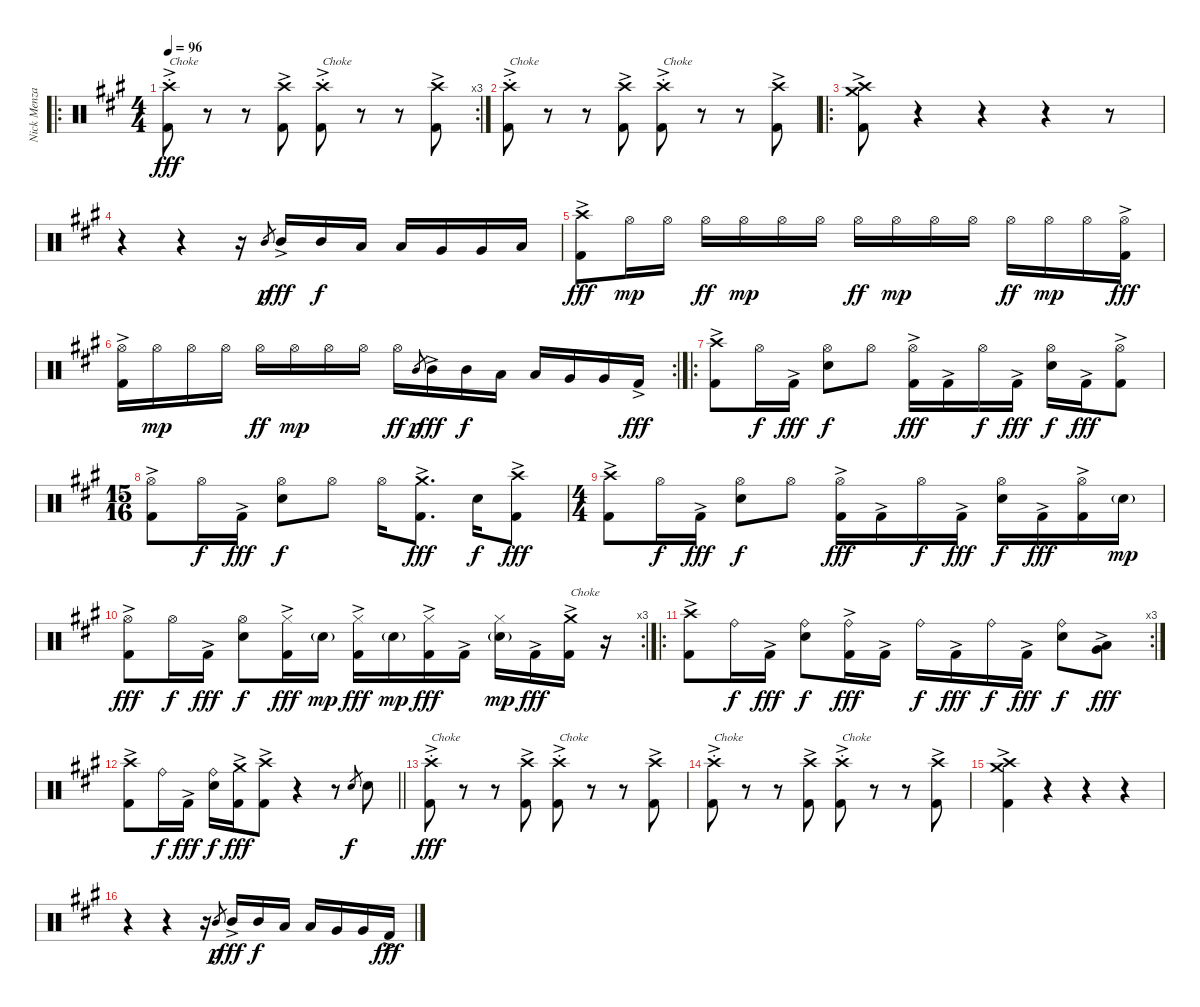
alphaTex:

\track ("Nick Menza" "Nick Menza") {instrument percussion}
\staff {score}
\articulation defaults
\ro
\rc 3
\ts (4 4)
\tempo 96
\clef neutral
\ks f#minor
("Crash high (hit)"{st} "Kick (hit) 2"{ac}).8{txt "Choke " dy fff} r.8 r.8 ("Crash high (hit)" "Kick (hit) 2"{ac}).8 ("Crash high (hit)"{st} "Kick (hit) 2"{ac}).8{txt "Choke"} r.8 r.8 ("Crash high (hit)" "Kick (hit) 2"{ac}).8 |
("Crash high (hit)"{st} "Kick (hit) 2"{ac}).8{txt "Choke"} r.8 r.8 ("Crash high (hit)" "Kick (hit) 2"{ac}).8 ("Crash high (hit)"{st} "Kick (hit) 2"{ac}).8{txt "Choke"} r.8 r.8 ("Crash high (hit)" "Kick (hit) 2"{ac}).8 |
\ro
("Crash high (hit)" "Crash medium (hit)" "Kick (hit) 2"{ac}).8 r.4 r.4 r.4 r.8 |
r.4 r.4 r.16 "Mid Tom (hit)".8{gr dy p} "Mid Tom (hit)"{ac}.16{dy fff} "Mid Tom (hit)".16{dy f} "Low Tom (hit)".16 "Low Tom (hit)".16 "Very Low Tom (hit)".16 "Very Low Tom (hit)".16 "Low Floor Tom (hit)".16 |
("Crash high (hit)" "Kick (hit) 2"{ac}).8{dy fff} "Hi-Hat (open)".16{dy mp} "Hi-Hat (open)".16 "Hi-Hat (open)".16{dy ff} "Hi-Hat (open)".16{dy mp} "Hi-Hat (open)".16 "Hi-Hat (open)".16 "Hi-Hat (open)".16{dy ff} "Hi-Hat (open)".16{dy mp} "Hi-Hat (open)".16 "Hi-Hat (open)".16 "Hi-Hat (open)".16{dy ff} "Hi-Hat (open)".16{dy mp} "Hi-Hat (open)".16 ("Hi-Hat (open)" "Kick (hit) 2"{ac}).16{dy fff} |
\rc 2
("Hi-Hat (open)" "Kick (hit) 2"{ac}).16 "Hi-Hat (open)".16{dy mp} "Hi-Hat (open)".16 "Hi-Hat (open)".16 "Hi-Hat (open)".16{dy ff} "Hi-Hat (open)".16{dy mp} "Hi-Hat (open)".16 "Hi-Hat (open)".16 "Hi-Hat (open)".16{dy ff} "Mid Tom (hit)".8{gr dy p} "Mid Tom (hit)"{ac}.16{dy fff} "Mid Tom (hit)".16{dy f} "Low Tom (hit)".16 "Low Tom (hit)".16 "Very Low Tom (hit)".16 "Very Low Tom (hit)".16 "Kick (hit) 2"{ac}.16{dy fff} |
\ro
("Crash high (hit)" "Kick (hit) 2"{ac}).8 "Hi-Hat (open)".16{dy f} "Kick (hit) 2"{ac}.16{dy fff} ("Hi-Hat (open)" "Snare (hit) 2").8{dy f} "Hi-Hat (open)".8 ("Hi-Hat (open)" "Kick (hit) 2"{ac}).16{dy fff} "Kick (hit) 2"{ac}.16 "Hi-Hat (open)".16{dy f} "Kick (hit) 2"{ac}.16{dy fff} ("Hi-Hat (open)" "Snare (hit) 2").16{dy f} "Kick (hit) 2"{ac}.16{dy fff} ("Hi-Hat (open)" "Kick (hit) 2"{ac}).8 |
\ts (15 16)
("Hi-Hat (open)" "Kick (hit) 2"{ac}).8 "Hi-Hat (open)".16{dy f} "Kick (hit) 2"{ac}.16{dy fff} ("Hi-Hat (open)" "Snare (hit) 2").8{dy f} "Hi-Hat (open)".8 "Hi-Hat (open)".16 ("Crash medium (hit)" "Kick (hit) 2"{ac}).8{d dy fff} "Snare (hit) 2".16{dy f} ("Crash high (hit)" "Kick (hit) 2"{ac}).8{dy fff} |
\ts (4 4)
("Crash high (hit)" "Kick (hit) 2"{ac}).8 "Hi-Hat (open)".16{dy f} "Kick (hit) 2"{ac}.16{dy fff} ("Hi-Hat (open)" "Snare (hit) 2").8{dy f} "Hi-Hat (open)".8 ("Hi-Hat (open)" "Kick (hit) 2"{ac}).16{dy fff} "Kick (hit) 2"{ac}.16 "Hi-Hat (open)".16{dy f} "Kick (hit) 2"{ac}.16{dy fff} ("Hi-Hat (open)" "Snare (hit) 2").16{dy f} "Kick (hit) 2"{ac}.16{dy fff} ("Hi-Hat (open)" "Kick (hit) 2"{ac}).16 "Snare (hit) 2"{g}.16{dy mp} |
\rc 3
("Hi-Hat (open)" "Kick (hit) 2"{ac}).8{dy fff} "Hi-Hat (open)".16{dy f} "Kick (hit) 2"{ac}.16{dy fff} ("Hi-Hat (open)" "Snare (hit) 2").8{dy f} ("Hi-Hat (closed)" "Kick (hit) 2"{ac}).16{dy fff} "Snare (hit) 2"{g}.16{dy mp} ("Hi-Hat (closed)" "Kick (hit) 2"{ac}).16{dy fff} "Snare (hit) 2"{g}.16{dy mp} ("Hi-Hat (closed)" "Kick (hit) 2"{ac}).16{dy fff} "Kick (hit) 2"{ac}.16 ("Hi-Hat (closed)" "Snare (hit) 2"{g}).16{dy mp} "Kick (hit) 2"{ac}.16{dy fff} ("Crash medium (hit)" "Kick (hit) 2"{ac}).16{txt "Choke"} r.16 |
\ro
\rc 3
("Crash high (hit)" "Kick (hit) 2"{ac}).8 "Ride (bell)".16{dy f} "Kick (hit) 2"{ac}.16{dy fff} ("Ride (bell)" "Snare (hit) 2").8{dy f} ("Ride (bell)" "Kick (hit) 2"{ac}).16{dy fff} "Kick (hit) 2"{ac}.16 "Ride (bell)".16{dy f} "Kick (hit) 2"{ac}.16{dy fff} "Ride (bell)".16{dy f} "Kick (hit) 2"{ac}.16{dy fff} ("Ride (bell)" "Snare (hit) 2").8{dy f} ("Low Tom (hit)"{ac} "Very Low Tom (hit)"{ac}).8{dy fff} |
\barLineRight lightlight
("Crash high (hit)" "Kick (hit) 2"{ac}).8 "Ride (bell)".16{dy f} "Kick (hit) 2"{ac}.16{dy fff} ("Ride (bell)" "Snare (hit) 2").16{dy f} ("Crash medium (hit)" "Kick (hit) 2"{ac}).16{dy fff} ("Crash high (hit)" "Kick (hit) 2"{ac}).8 r.4 r.8 "Snare (hit) 2".8{gr dy f} "Snare (hit) 2".8 |
("Crash high (hit)"{st} "Kick (hit) 2"{ac}).8{txt "Choke " dy fff} r.8 r.8 ("Crash high (hit)" "Kick (hit) 2"{ac}).8 ("Crash high (hit)"{st} "Kick (hit) 2"{ac}).8{txt "Choke"} r.8 r.8 ("Crash high (hit)" "Kick (hit) 2"{ac}).8 |
("Crash high (hit)"{st} "Kick (hit) 2"{ac}).8{txt "Choke"} r.8 r.8 ("Crash high (hit)" "Kick (hit) 2"{ac}).8 ("Crash high (hit)"{st} "Kick (hit) 2"{ac}).8{txt "Choke"} r.8 r.8 ("Crash high (hit)" "Kick (hit) 2"{ac}).8 |
("Crash high (hit)" "Crash medium (hit)" "Kick (hit) 2"{ac}).4 r.4 r.4 r.4 |
r.4 r.4 r.16 "Mid Tom (hit)".8{gr dy p} "Mid Tom (hit)"{ac}.16{dy fff} "Mid Tom (hit)".16{dy f} "Low Tom (hit)".16 "Low Tom (hit)".16 "Very Low Tom (hit)".16 "Very Low Tom (hit)".16 "Kick (hit) 2"{ac}.16{dy fff}
